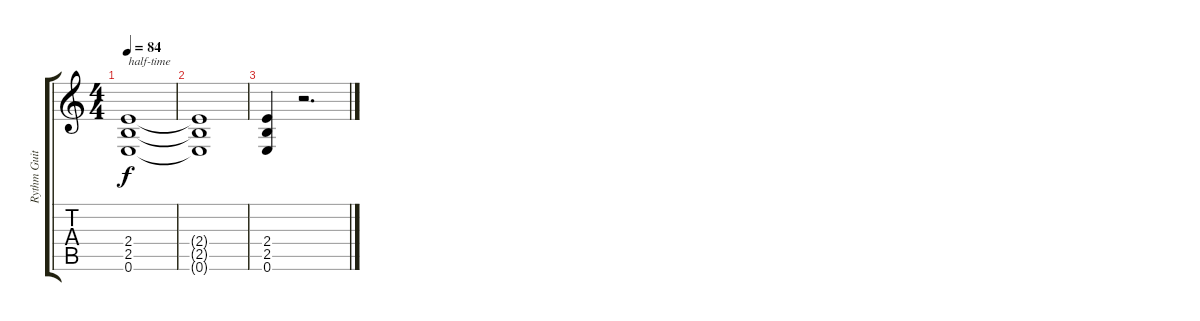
\track ("Rythm Guitar One (kinda overdriven)" "Rythm Guit") {instrument overdrivenguitar}
\staff {score tabs}
\tuning (E4 B3 G3 D3 A2 E2) {hide}
\ts (4 4)
\tempo 84
\clef g2
\ks c
(2.4 2.5 0.6).1{txt "half-time" dy f} |
(2.4{t} 2.5{t} 0.6{t}).1 |
(2.4 2.5 0.6).4 r.2{d}
